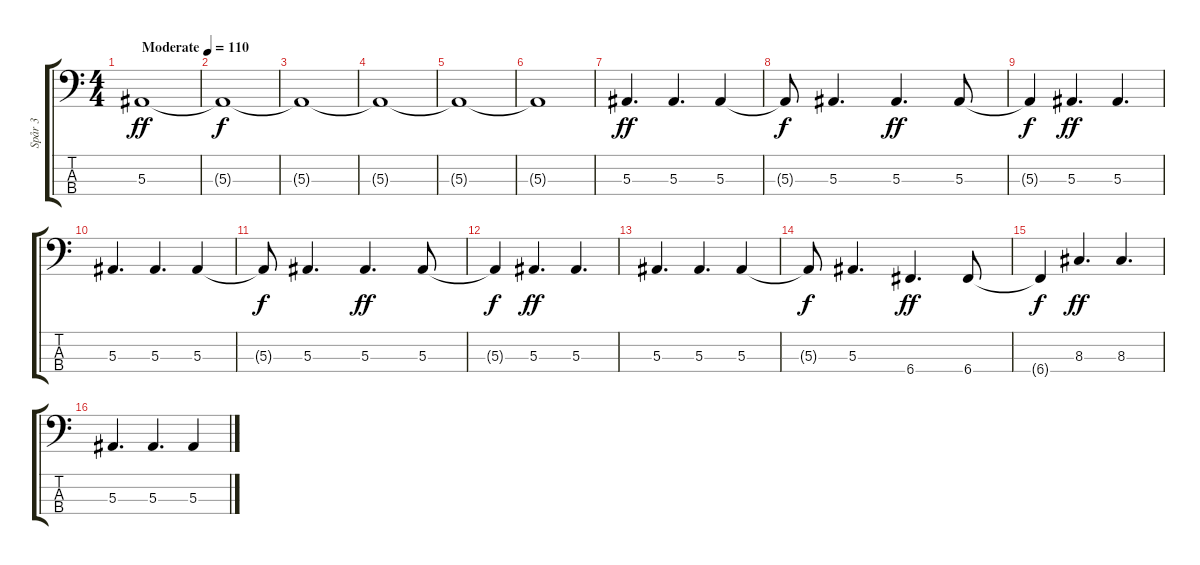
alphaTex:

\track ("Spår 3" "Spår 3") {instrument electricbassfinger}
\staff {score tabs}
\tuning (Eb2 Bb1 F1 C1) {hide}
\ts (4 4)
\tempo (110 "Moderate")
\clef f4
\ks c
5.3.1{dy ff instrument electricbassfinger} |
5.3{t}.1{dy f} |
5.3{t}.1 |
5.3{t}.1 |
5.3{t}.1 |
5.3{t}.1 |
5.3.4{d dy ff} 5.3.4{d} 5.3.4 |
5.3{t}.8{dy f} 5.3.4{d} 5.3.4{d dy ff} 5.3.8 |
5.3{t}.4{dy f} 5.3.4{d dy ff} 5.3.4{d} |
5.3.4{d} 5.3.4{d} 5.3.4 |
5.3{t}.8{dy f} 5.3.4{d} 5.3.4{d dy ff} 5.3.8 |
5.3{t}.4{dy f} 5.3.4{d dy ff} 5.3.4{d} |
5.3.4{d} 5.3.4{d} 5.3.4 |
5.3{t}.8{dy f} 5.3.4{d} 6.4.4{d dy ff} 6.4.8 |
6.4{t}.4{dy f} 8.3.4{d dy ff} 8.3.4{d} |
5.3.4{d} 5.3.4{d} 5.3.4
